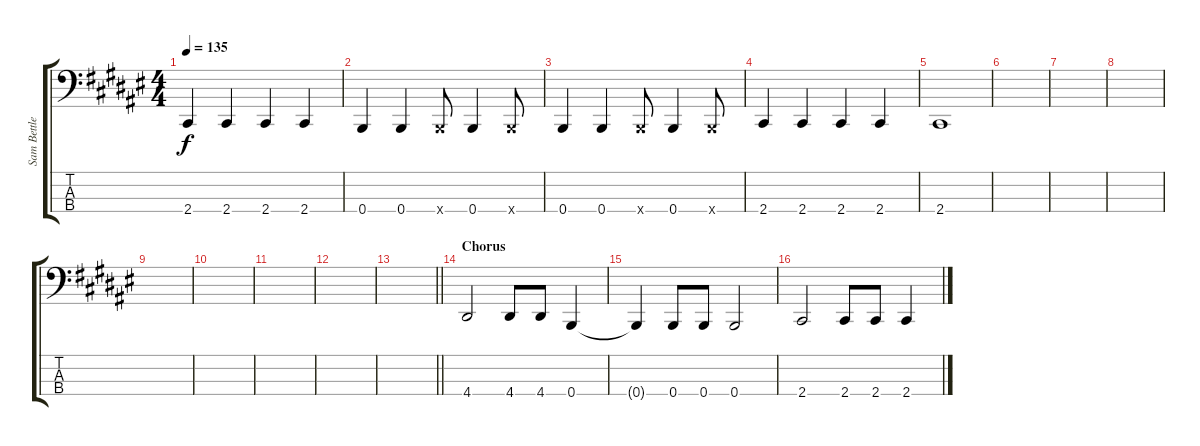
\track ("Sam Bettley" "Sam Bettle") {instrument electricbasspick}
\staff {score tabs}
\tuning (E2 B1 Gb1 B0) {hide}
\ts (4 4)
\tempo 135
\clef f4
\ks d#minor
2.4.4{dy f} 2.4.4 2.4.4 2.4.4 |
0.4.4 0.4.4 0.4{x}.8 0.4.4 0.4{x}.8 |
0.4.4 0.4.4 0.4{x}.8 0.4.4 0.4{x}.8 |
2.4.4 2.4.4 2.4.4 2.4.4 |
2.4.1 |
|
|
|
|
|
|
|
\barLineRight lightlight
|
\section ("" "Chorus")
4.4.2 4.4.8 4.4.8 0.4.4 |
0.4{t}.4 0.4.8 0.4.8 0.4.2 |
2.4.2 2.4.8 2.4.8 2.4.4
